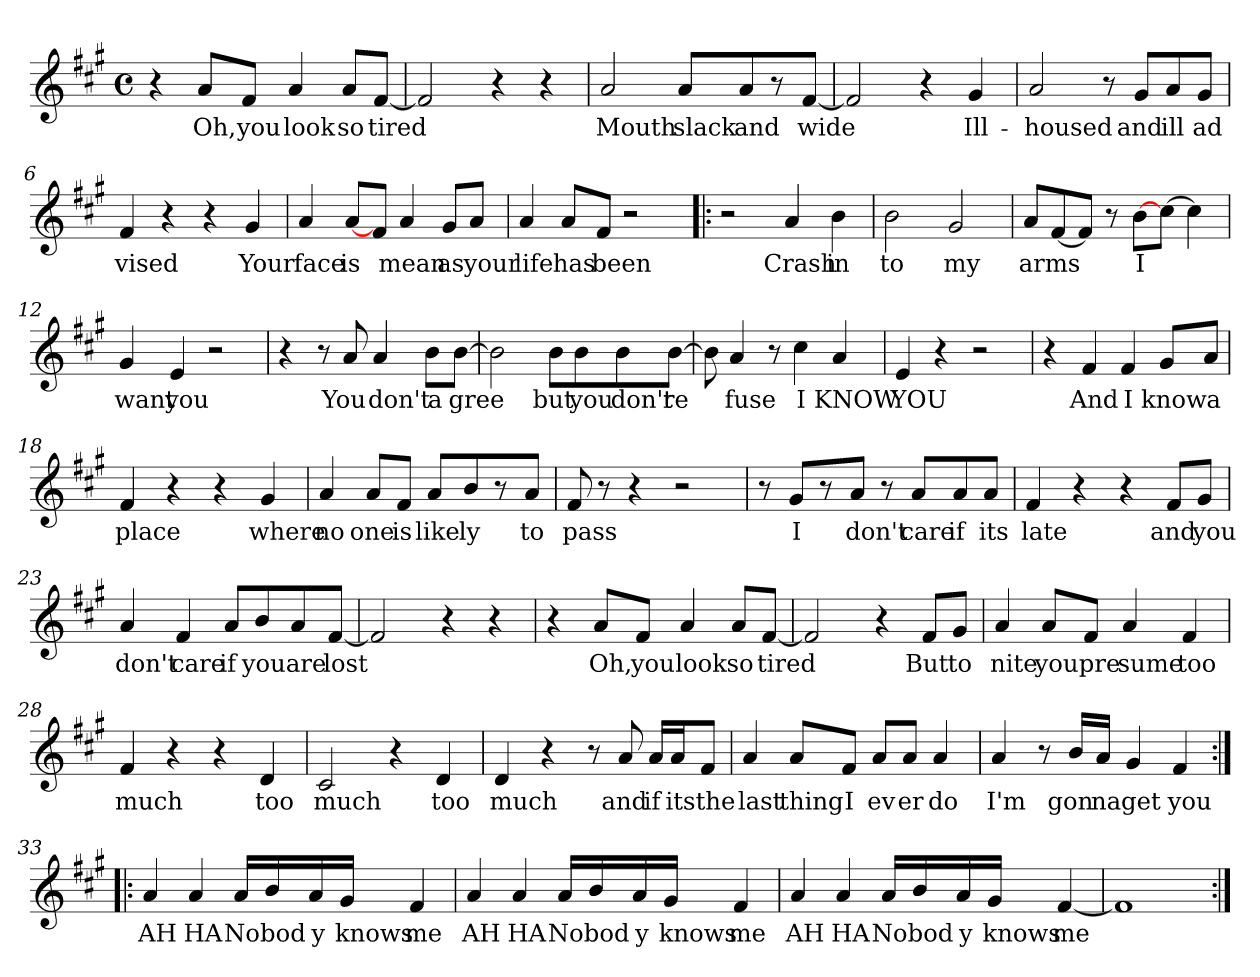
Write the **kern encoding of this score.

**kern	**text
*part1	*part1
*staff1	*staff1
*clefG2	*
*k[f#c#g#]	*
*A:	*
*M4/4	*
*met(c)	*
=1	=1
4r	.
8a/L	Oh,
8f#/J	you
4a/	look
8a/L	so
[8f#/J	tired
=2	=2
2f#/]	.
4r	.
4r	.
=3	=3
2a/	Mouth
8a/L	slack
8a/	and
8r	.
[8f#/J	wide
=4	=4
2f#/]	.
4r	.
4g#/	Ill-
!!LO:LB:g=z
=5	=5
2a/	-housed
8r	.
8g#/L	and
8a/	ill
8g#/J	ad
=6	=6
4f#/	vised
4r	.
4r	.
4g#/	Your
=7	=7
4a/	face
[8a/L	is
8f#/J	.
4a/	mean
8g#/L	as
8a/J	your
=8	=8
4a/	life
8a/L	has
8f#/J	been
2r	.
!!LO:LB:g=z
=9!|:	=9!|:
2r	.
4a/	Crash
4b\	in
=10	=10
2b\	to
2g#/	my
=11	=11
8a/L	arms
[8f#/	.
8f#/J]	.
8r	.
[8b\L	I
[8cc#\J	.
4cc#\]	.
=12	=12
4g#/	want
4e/	you
2r	.
!!LO:LB:g=z
=13	=13
4r	.
8r	.
8a/	You
4a/	don't
8b\L	a
[8b\J	gree
=14	=14
2b\]	.
8b\L	but
8b\	you
8b\	don't
[8b\J	re
=15	=15
8b\]	.
4a/	fuse
8r	.
4cc#\	I
4a/	KNOW
=16	=16
4e/	YOU
4r	.
2r	.
!!LO:LB:g=z
=17	=17
4r	.
4f#/	And
4f#/	I
8g#/L	know
8a/J	a
=18	=18
4f#/	place
4r	.
4r	.
4g#/	where
=19	=19
4a/	no
8a/L	one
8f#/J	is
8a/L	like
8b/	ly
8r	.
8a/J	to
=20	=20
8f#/	pass
8r	.
4r	.
2r	.
!!LO:LB:g=z
=21	=21
8r	.
8g#/L	I
8r	.
8a/J	don't
8r	.
8a/L	care
8a/	if
8a/J	its
=22	=22
4f#/	late
4r	.
4r	.
8f#/L	and
8g#/J	you
=23	=23
4a/	don't
4f#/	care
8a/L	if
8b/	you
8a/	are
[8f#/J	lost
=24	=24
2f#/]	.
4r	.
4r	.
!!LO:LB:g=z
=25	=25
4r	.
8a/L	Oh,
8f#/J	you
4a/	look
8a/L	so
[8f#/J	tired
=26	=26
2f#/]	.
4r	.
8f#/L	But
8g#/J	to
=27	=27
4a/	nite
8a/L	you
8f#/J	pre
4a/	sume
4f#/	too
=28	=28
4f#/	much
4r	.
4r	.
4d/	too
!!LO:LB:g=z
=29	=29
2c#/	much
4r	.
4d/	too
=30	=30
4d/	much
4r	.
8r	.
8a/	and
16a/LL	if
16a/J	its
8f#/J	the
=31	=31
4a/	last
8a/L	thing
8f#/J	I
8a/L	ev
8a/J	er
4a/	do
=32	=32
4a/	I'm
8r	.
16b/LL	gon
16a/JJ	na
4g#/	get
4f#/	you
!!LO:LB:g=z
=33:|!|:	=33:|!|:
4a/	AH
4a/	HA
16a/LL	No
16b/	bod
16a/	y
16g#/JJ	knows
4f#/	me
=34	=34
4a/	AH
4a/	HA
16a/LL	No
16b/	bod
16a/	y
16g#/JJ	knows
4f#/	me
=35	=35
4a/	AH
4a/	HA
16a/LL	No
16b/	bod
16a/	y
16g#/JJ	knows
[4f#/	me
=36	=36
1f#]	.
=:|!	=:|!
*-	*-
